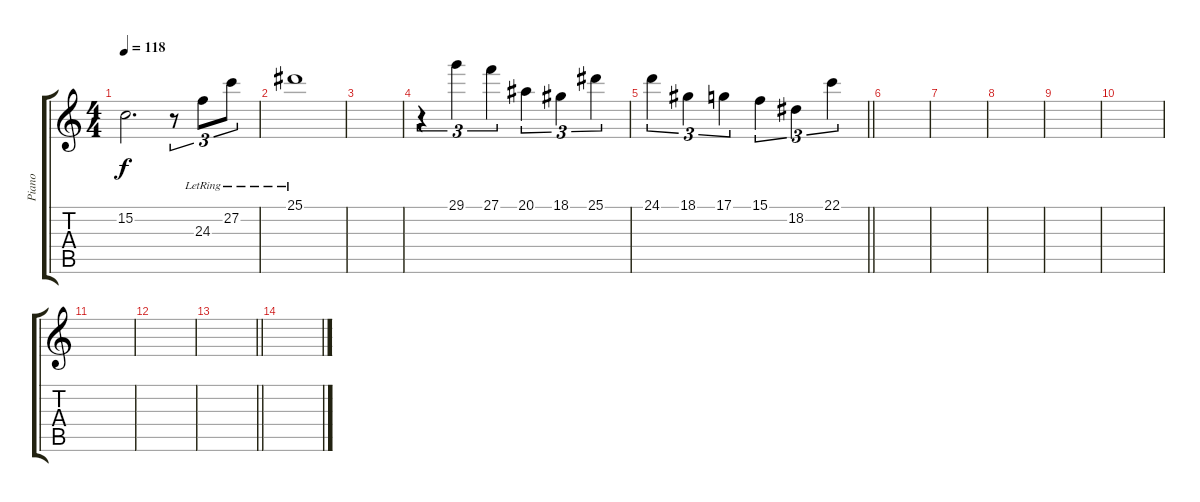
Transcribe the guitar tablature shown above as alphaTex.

\track ("Piano" "Piano") {instrument acousticgrandpiano}
\staff {score tabs}
\tuning (D4 A3 F3 C3 G2 C2) {hide}
\ts (4 4)
\tempo 118
\clef g2
\ks c
15.2.2{d dy f} r.8{tu (3 2)} 24.3{lr}.8{tu (3 2)} 27.2{lr}.8{tu (3 2)} |
25.1{lr}.1 |
|
r.4{tu (3 2)} 29.1.4{tu (3 2)} 27.1.4{tu (3 2)} 20.1.4{tu (3 2)} 18.1.4{tu (3 2)} 25.1.4{tu (3 2)} |
\barLineRight lightlight
24.1.4{tu (3 2)} 18.1.4{tu (3 2)} 17.1.4{tu (3 2)} 15.1.4{tu (3 2)} 18.2.4{tu (3 2)} 22.1.4{tu (3 2)} |
\section ("" "")
|
|
|
|
|
|
|
\barLineRight lightlight
|
\section ("" "")
